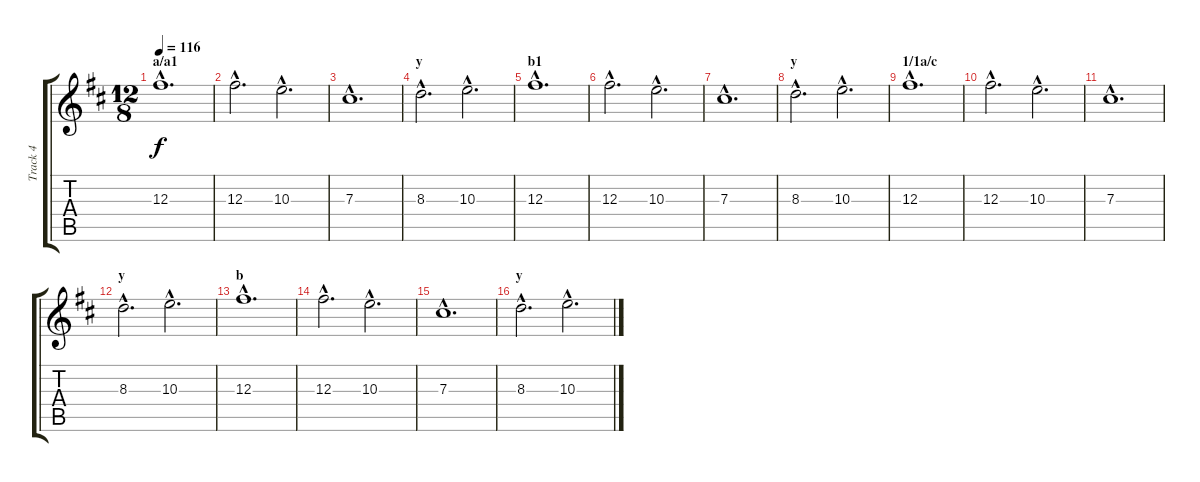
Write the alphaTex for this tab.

\track ("Track 4" "Track 4") {instrument stringensemble1}
\staff {score tabs}
\tuning (Eb5 Bb4 Gb4 Db4 Ab3 Db3) {hide}
\ts (12 8)
\section ("" "a/a1")
\tempo 116
\clef g2
\ks bminor
12.3{hac}.1{d dy f instrument stringensemble1} |
12.3{hac}.2{d} 10.3{hac}.2{d} |
7.3{hac}.1{d} |
\section ("" "y")
8.3{hac}.2{d} 10.3{hac}.2{d} |
\section ("" "b1")
12.3{hac}.1{d} |
12.3{hac}.2{d} 10.3{hac}.2{d} |
7.3{hac}.1{d} |
\section ("" "y")
8.3{hac}.2{d} 10.3{hac}.2{d} |
\section ("" "1/1a/c")
12.3{hac}.1{d} |
12.3{hac}.2{d} 10.3{hac}.2{d} |
7.3{hac}.1{d} |
\section ("" "y")
8.3{hac}.2{d} 10.3{hac}.2{d} |
\section ("" "b")
12.3{hac}.1{d volume 10} |
12.3{hac}.2{d} 10.3{hac}.2{d} |
7.3{hac}.1{d} |
\section ("" "y")
8.3{hac}.2{d} 10.3{hac}.2{d}
